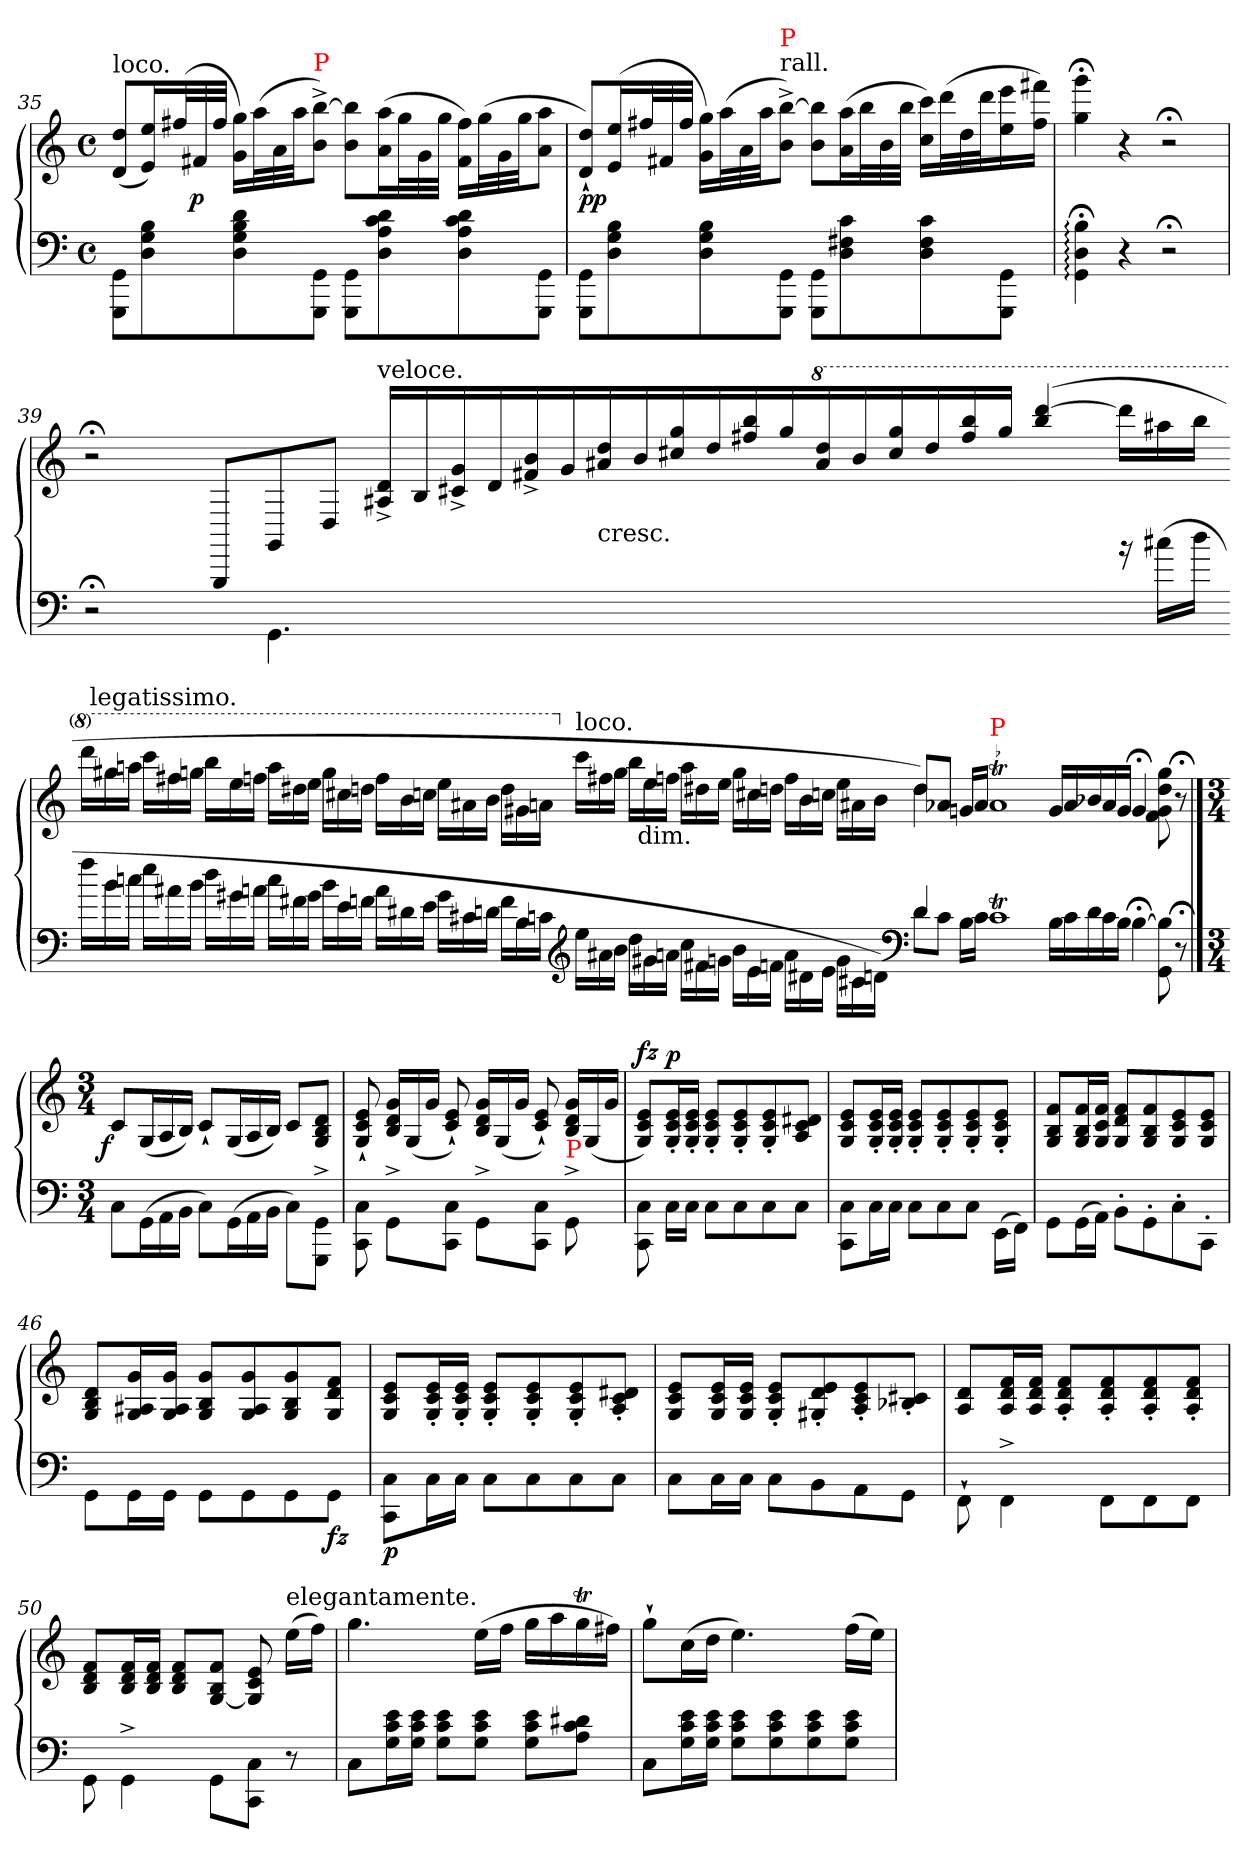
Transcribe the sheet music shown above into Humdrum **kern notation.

**kern	**kern	**dynam
*part1	*part1	*part1
*staff2	*staff1	*staff1/2
*clefF4	*clefG2	*
*k[]	*k[]	*
*C:	*C:	*
*M4/4	*M4/4	*
*met(c)	*met(c)	*
=35	=35	=35
!	!LO:TX:a:t=loco.	!
8GG\ 8GGG\L	(>8dd 8dL	.
8B 8G 8D	16ee 16eL)	.
*	*Xtuplet	*
.	(>48ff#XL	.
.	48f#X	.
!	!	!LO:DY:rj
.	48ff#JJJ	p
8d 8B 8G 8D	16gg 16gLL)	.
.	(>48aaL	.
.	48a	.
.	48aaJJ	.
!	!LO:TX:a:color=red:t=P	!
8GG 8GGGJ	[8bb^> 8b^>J)	.
8GG\ 8GGG\L	8bb] 8bL	.
8d 8c 8A 8D	(>16aa 16aL	.
.	48ggL	.
.	48g	.
.	48ggJJJ	.
8d 8c 8A 8D	16ff# 16f#LL)	.
.	(>48ggL	.
.	48g	.
.	48ggJJ	.
8GG 8GGGJ	8aa 8aJ	.
=36	=36	=36
8GG\ 8GGG\L	8dd`> 8d`>L)	pp
8B 8G 8D	(>16ee 16eL	.
.	48ff#XL	.
.	48f#X	.
.	48ff#JJJ	.
8B 8G 8D	16gg 16gLL)	.
.	(>48aaL	.
.	48a	.
.	48aaJJ	.
!	!LO:TX:a:t=rall.	!
!	!LO:TX:a:color=red:t=P	!
8GG 8GGGJ	[8bb^> 8b^>J)	.
8GG\ 8GGG\L	8bb] 8bL	.
8c 8F#X 8D	(>16aa 16aL	.
.	48bbL	.
.	48b	.
.	48bbJJJ	.
8c 8F# 8D	16ccc 16ccLL)	.
.	(>48dddL	.
.	48dd	.
.	48dddJ	.
8GG 8GGGJ	16eee 16ee	.
.	16fff#X 16ff#JJ)	.
=38	=38	=38
4B;<: 4D;<: 4GG;<:	4ggg;< 4gg;<	.
4r	4r	.
2r;<	2r;<	.
=39	=39	=39
*^	*^	*
2r;<	2ryy	2r;<	2ryy	.
8ryy	8ryy	8GGG!/L	8ryy	.
4.GG!\	8ryy	8GG!/	8ryy	.
.	8ryy	8D!/J	8ryy	.
!	!	!LO:TX:a:t=veloce.	!	!
.	8ryy	16d!^>/ 16A#X!^>/LL	8ryy	.
.	.	16B!/	.	.
4ryy	4ryy	16g!^> 16c#X!^>	4ryy	.
.	.	16d!	.	.
.	.	16b!^> 16f#X!^>	.	.
.	.	16g!	.	.
!	!	!LO:TX:c:t=cresc.	!	!
8ryy	8ryy	16dd! 16a#X!	8ryy	.
.	.	16b!	.	.
4ryy	4ryy	16gg! 16cc#X!	4ryy	.
.	.	16dd!	.	.
.	.	16bb! 16ff#X!	.	.
.	.	16gg!	.	.
*	*	*8va	*	*
4ryy	4ryy	16ddd! 16aa#!	4ryy	.
.	.	16bb!	.	.
.	.	16ggg! 16ccc#!	.	.
.	.	16ddd!	.	.
8ryy	8ryy	16bbb! 16fff#!	8ryy	.
.	.	16ggg!JJ	.	.
4ryy	4ryy	(>[4dddd!/ 4bbb!/	4ryy	fz fz
16rb	8.ryy	16dddd!LL]	8.ryy	.
(<16cc#X!LL	.	16aaa#X!	.	.
16dd!\JJ	.	16bbb!JJ	.	.
=-	=-	=-	=-	=-
*Xtuplet	*	*	*	*
24ff!\LL	1ryy	24dddd!LL	1ryy	.
!	!	!LO:TX:a:t=legatissimo.	!	!
24b!\	.	24ggg#X!	.	.
24ccn!\JJ	.	24aaan!JJ	.	.
24ee!\LL	.	24cccc!LL	.	.
24a#X!\	.	24fff#X!	.	.
24b!\JJ	.	24gggn!JJ	.	.
24dd!\LL	.	24bbb!LL	.	.
24g#X!\	.	24eee!	.	.
24an!\JJ	.	24fffn!JJ	.	.
24cc!\LL	.	24aaa!LL	.	.
24f#X!\	.	24ddd#X!	.	.
24g#!\JJ	.	24eee!JJ	.	.
24b!\LL	.	24ggg!LL	.	.
24e!\	.	24ccc#X!	.	.
24fn!\JJ	.	24dddn!JJ	.	.
24a!\LL	.	24fff!LL	.	.
24d#X!\	.	24bb!	.	.
24e!\JJ	.	24cccn!JJ	.	.
24g#!\LL	.	24eee!LL	.	.
24c#X!	.	24aa#X!	.	.
24dn!\JJ	.	24bb!JJ	.	.
24f!\LL	.	24ddd!LL	.	.
24B!\	.	24gg#X!	.	.
24cn!\JJ	.	24aan!JJ	.	.
*clefG2	*	*	*	*
*	*	*X8va	*	*
!	!	!LO:TX:a:t=loco.	!	!
24ee!\LL	2.ryy	24ccc!LL	2.ryy	.
24a#X!	.	24ff#X!	.	.
24b!JJ	.	24gg!JJ	.	.
24dd!\LL	.	24bb!LL	.	.
!	!	!LO:TX:c:t=dim.	!	!
24g#X!	.	24ee!	.	.
24an!JJ	.	24ffn!JJ	.	.
24cc!\LL	.	24aa!LL	.	.
24f#X!	.	24dd#X!	.	.
24gn!JJ	.	24ee!JJ	.	.
24b!\LL	.	24gg!LL	.	.
24e!	.	24cc#X!	.	.
24fn!JJ	.	24ddn!JJ	.	.
24a!\LL	.	24ff!LL	.	.
24d#X!	.	24b!	.	.
24e!JJ	.	24ccn!JJ	.	.
24g!\LL	.	24ee!LL	.	.
24c#X!	.	24a#X!	.	.
24dn!JJ)	.	24b!JJ	.	.
*clefF4	*	*	*	*
4d!/	8d!L	8dd!L)	4dd!\	.
.	8c#!\J	8a-X!J	.	.
16B!LL	8ryy	16g!LL	8ryy	.
16c#!JJ	.	16a-!JJ	.	.
!	!	!LO:TX:a:color=red:t=P	!	!
!	!	!LO:TR:acc=-	!	!
1c#t!	1ryy	1a-T!	1ryy	.
16B!LL	4ryy	16g!LL	4ryy	.
16c#!	.	16a-!	.	.
16d!	.	16b-X!	.	.
16c#!	.	16a-!	.	.
16B!JJ	16ryy	16g!JJ	16ryy	.
[4B;<	2ryy	4g;<	2ryy	.
8B] 8GG	.	8gg 8dd 8g 8f#	.	.
8r;<	.	8r;<	.	.
*v	*v	*	*	*
*	*v	*v	*
==	==	==
*M3/4	*M3/4	*
*	*MM132	*
!	!	!LO:DY:rj
8C\L	8c/L	f
(>24GG\L	(<24G/L	.
24AA\	24A/	.
24BB\JJ	24B/JJ)	.
8C\L)	8c`>/L	.
(>24GG\L	(<24G/L	.
24AA\	24A/	.
24BB\JJ	24B/JJ)	.
8C\L)	8c/L	.
8GG^>\ 8GGG^>\J	8d/ 8B/ 8G/J	.
=42	=42	=42
8C\ 8CC\	8e`>/ 8c`>/ 8G`>/	.
8GG^\L	24g/ 24d/ 24B/LL	.
.	(<24G/	.
.	24g/JJ	.
8C 8CCJ	8e`> 8c`>)	.
8GG^\L	24g/ 24d/ 24B/LL	.
.	(<24G/	.
.	24gJJ	.
8C 8CCJ	8e`> 8c`>)	.
!LO:TX:a:color=red:t=P	!	!
8GG^\	24g 24d 24BLL	.
.	(<24G/	.
.	24gJJ	.
=43	=43	=43
!	!	!LO:DY:a
8C\ 8CC\	8e/ 8c/ 8G/L)	fz
!	!	!LO:DY:a
16C\LL	16e'>/ 16c'>/ 16G'>/L	p
16C\JJ	16e'>/ 16c'>/ 16G'>/JJ	.
8C\L	8e'>/ 8c'>/ 8G'>/L	.
8C\	8e'>/ 8c'>/ 8G'>/	.
8C\	8e'>/ 8c'>/ 8G'>/	.
8C\J	8d#X/ 8c/ 8A/J	.
=44	=44	=44
8C\ 8CC\L	8e/ 8c/ 8G/L	.
16C\L	16e'>/ 16c'>/ 16G'>/L	.
16C\JJ	16e'>/ 16c'>/ 16G'>/JJ	.
8C\L	8e'>/ 8c'>/ 8G'>/L	.
8C\	8e'>/ 8c'>/ 8G'>/	.
8C\J	8e'>/ 8c'>/ 8G'>/	.
(>16EE\LL	8e'>/ 8c'>/ 8G'>/J	.
16FF\JJ)	.	.
=45	=45	=45
8GG\L	8f/ 8B/ 8G/L	.
(>16GG\L	16f/ 16B/ 16G/L	.
16AA\JJ)	16f/ 16c/ 16G/JJ	.
8BB'\L	8f/ 8d/ 8G/L	.
8GG'\	8f/ 8B/ 8G/	.
8C'\	8e/ 8c/ 8G/	.
8CC'\J	8e/ 8c/ 8G/J	.
=46	=46	=46
8GG\L	8d/ 8B/ 8G/L	.
16GG\L	16g/ 16A#X/ 16G/L	.
16GG\JJ	16g/ 16A#/ 16G/JJ	.
8GG\L	8g/ 8B/ 8G/L	.
8GG\	8g/ 8A#/ 8G/	.
8GG\	8g/ 8B/ 8G/	.
!	!	!LO:DY:b=2
8GG\J	8f/ 8d/ 8G/J	fz
=47	=47	=47
!	!	!LO:DY:b=2
8C\ 8CC\L	8e/ 8c/ 8G/L	p
16C\L	16e'>/ 16c'>/ 16G'>/L	.
16C\JJ	16e'>/ 16c'>/ 16G'>/JJ	.
8C\L	8e'>/ 8c'>/ 8G'>/L	.
8C\	8e'>/ 8c'>/ 8G'>/	.
8C\	8e'>/ 8c'>/ 8G'>/	.
8C\J	8d#X'>/ 8c'>/ 8A'>/J	.
=48	=48	=48
8C\L	8e/ 8c/ 8G/L	.
16C\L	16e/ 16c/ 16G/L	.
16C\JJ	16e/ 16c/ 16G/JJ	.
8C\L	8e'>/ 8c'>/ 8G'>/L	.
8BB\	8e'>/ 8d'>/ 8G#X'>/	.
8AA\	8e'>/ 8c'>/ 8A'>/	.
8GG\J	8c#X'>/ 8B-X'>/J	.
=49	=49	=49
8FF`<\	8d/ 8A/L	.
4FF^>\	16f/ 16d/ 16A/L	.
.	16f/ 16d/ 16A/JJ	.
.	8f'>/ 8d'>/ 8A'>/L	.
8FF\L	8f'>/ 8d'>/ 8A'>/	.
8FF\	8f'>/ 8d'>/ 8A'>/	.
8FF\J	8f'>/ 8d'>/ 8A'>/J	.
=50	=50	=50
8GG\	8f/ 8d/ 8B/L	.
4GG^>\	16f/ 16d/ 16B/L	.
.	16f/ 16d/ 16B/JJ	.
.	8f/ 8d/ 8B/L	.
8GG\L	8f/ 8B/ [8G/J	.
8C\ 8CC\J	8e/ 8c/ 8G]/	.
!	!LO:TX:a:t=elegantamente.	!
8r	(>16eeLL	.
.	16ffJJ)	.
=51	=51	=51
8CL	4.gg	.
16e 16c 16GL	.	.
16e 16c 16GJJ	.	.
8e 8c 8GL	.	.
8e 8c 8GJ	(>16eeLL	.
.	16ffJJ	.
8e 8c 8GL	16ggLL	.
.	16aa	.
8d#X 8c 8AJ	16ggT	.
.	16ff#XJJ)	.
=52	=52	=52
8CL	8gg`L	.
16e 16c 16GL	(>16ccL	.
16e 16c 16GJJ	16ddJJ	.
8e 8c 8GL	4.ee)	.
8e 8c 8G	.	.
8e 8c 8G	.	.
8e 8c 8GJ	(>16ffLL	.
.	16eeJJ)	.
=	=	=
*-	*-	*-
